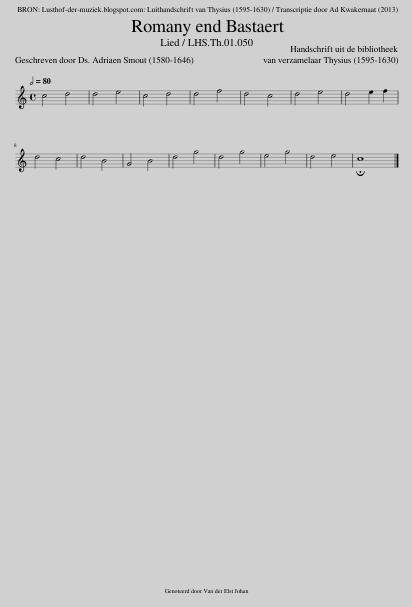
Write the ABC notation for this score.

X:1
L:1/8
Q:1/2=80
M:4/4
I:linebreak $
K:C
U:s=!stemless!
V:1 treble
V:1
 c4 d4 | d4 e4 | c4 d4 | d4 f4 | d4 c4 | %5
 d4 e4 | d4 e2 f2 |$ d4 c4 | d4 B4 | G4 B4 | %10
 d4 g4 | d4 g4 | e4 g4 | d4 e4 | !fermata!sc8 |] %15
